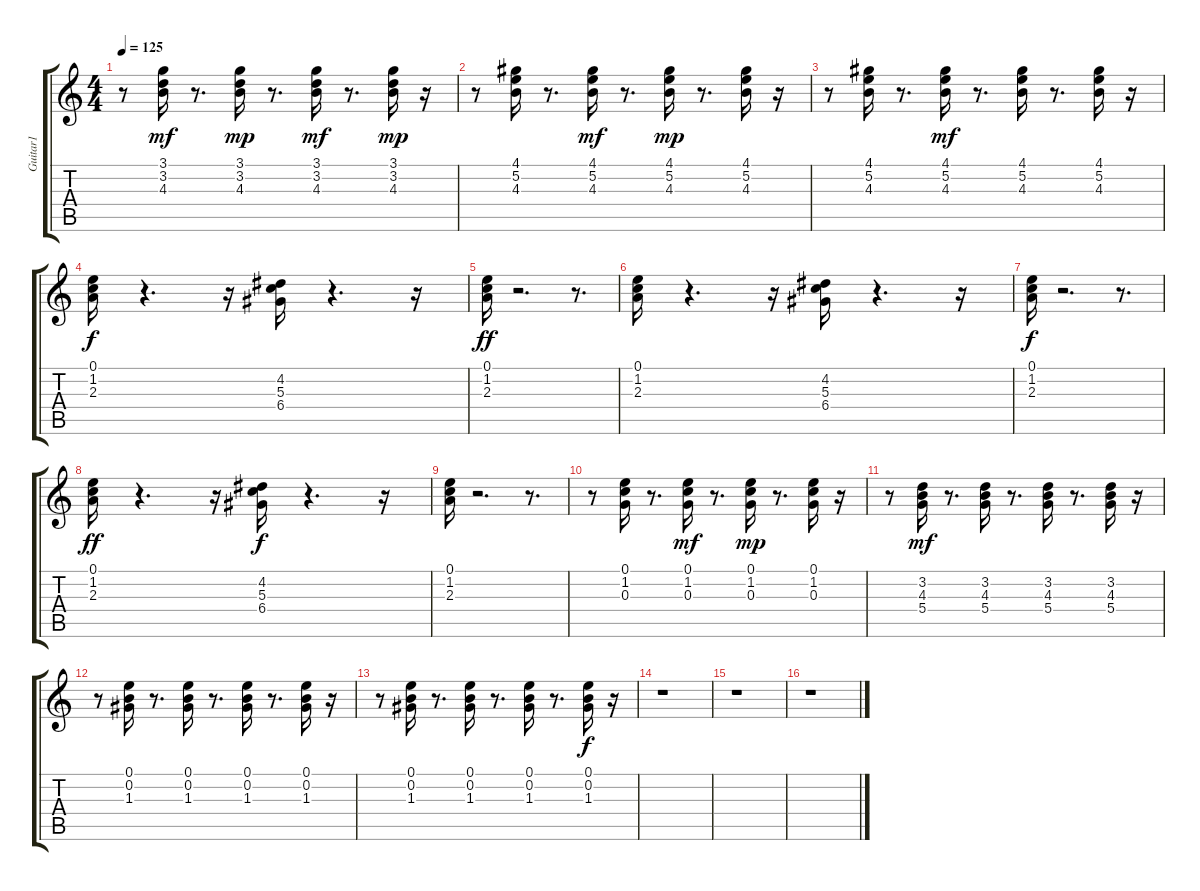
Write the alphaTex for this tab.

\track ("Guitar1" "Guitar1") {instrument overdrivenguitar}
\staff {score tabs}
\tuning (E4 B3 G3 D3 A2 E2) {hide}
\ts (4 4)
\tempo 125
\clef g2
\ks c
r.8{dy mp} (3.1 3.2 4.3).16{dy mf} r.8{d} (3.1 3.2 4.3).16{dy mp} r.8{d} (3.1 3.2 4.3).16{dy mf} r.8{d} (3.1 3.2 4.3).16{dy mp} r.16 |
r.8 (4.1 5.2 4.3).16 r.8{d} (4.1 5.2 4.3).16{dy mf} r.8{d} (4.1 5.2 4.3).16{dy mp} r.8{d} (4.1 5.2 4.3).16 r.16 |
r.8 (4.1 5.2 4.3).16 r.8{d} (4.1 5.2 4.3).16{dy mf} r.8{d} (4.1 5.2 4.3).16 r.8{d} (4.1 5.2 4.3).16 r.16 |
(0.1 1.2 2.3).16{dy f} r.4{d} r.16 (4.2 5.3 6.4).16 r.4{d} r.16 |
(0.1 1.2 2.3).16{dy ff} r.2{d} r.8{d} |
(0.1 1.2 2.3).16 r.4{d} r.16 (4.2 5.3 6.4).16 r.4{d} r.16 |
(0.1 1.2 2.3).16{dy f} r.2{d} r.8{d} |
(0.1 1.2 2.3).16{dy ff} r.4{d} r.16 (4.2 5.3 6.4).16{dy f} r.4{d} r.16 |
(0.1 1.2 2.3).16 r.2{d} r.8{d} |
r.8 (0.1 1.2 0.3).16 r.8{d} (0.1 1.2 0.3).16{dy mf} r.8{d} (0.1 1.2 0.3).16{dy mp} r.8{d} (0.1 1.2 0.3).16 r.16 |
r.8 (3.2 4.3 5.4).16{dy mf} r.8{d} (3.2 4.3 5.4).16 r.8{d} (3.2 4.3 5.4).16 r.8{d} (3.2 4.3 5.4).16 r.16 |
r.8 (0.1 0.2 1.3).16 r.8{d} (0.1 0.2 1.3).16 r.8{d} (0.1 0.2 1.3).16 r.8{d} (0.1 0.2 1.3).16 r.16 |
r.8 (0.1 0.2 1.3).16 r.8{d} (0.1 0.2 1.3).16 r.8{d} (0.1 0.2 1.3).16 r.8{d} (0.1 0.2 1.3).16{dy f} r.16 |
r.1 |
r.1 |
r.1
